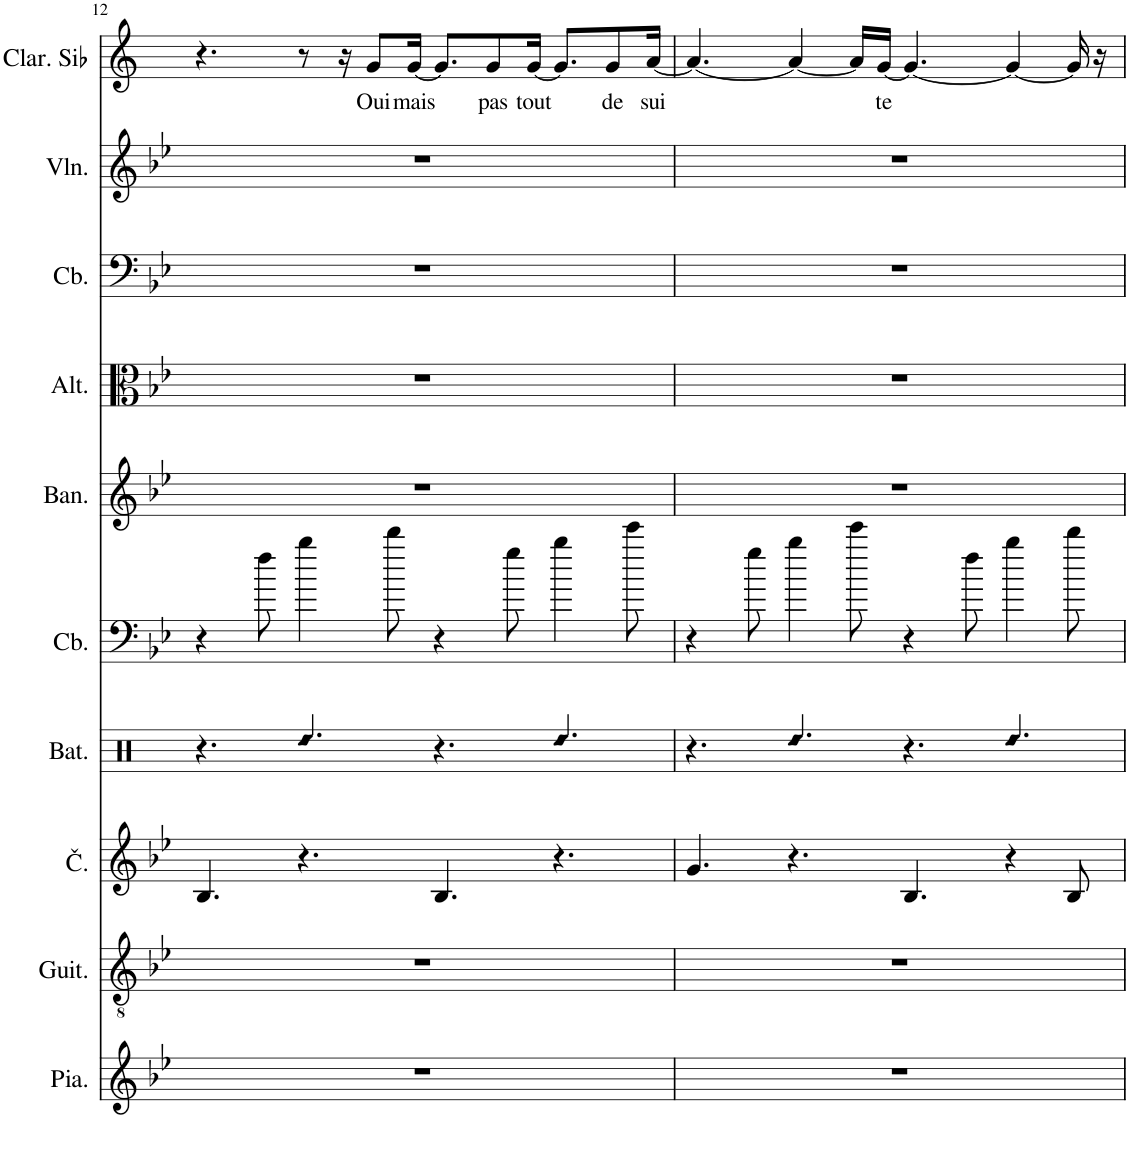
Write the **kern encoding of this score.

**kern	**kern	**kern	**kern	**kern	**kern	**kern	**kern	**kern	**kern	**text
*part10	*part9	*part8	*part7	*part6	*part5	*part4	*part3	*part2	*part1	*part1
*staff10	*staff9	*staff8	*staff7	*staff6	*staff5	*staff4	*staff3	*staff2	*staff1	*staff1
*I"Piano	*I"Guitare classique, Guitare	*I"Čelo, Basse ac�	*I"Batterie, Percu	*I"Contrebasse, Basse ac.	*I"Bandonéon, Synth�	*I"Alto, Viole	*I"Contrebasse, Basse	*I"Violon, Violon	*I"Clarinette en Sib	*
*I'Pia.	*I'Guit.	*	*I'Bat.	*I'Cb.	*I'Ban.	*I'Alt.	*I'Cb.	*I'Vln.	*I'Clar. Sib	*
!!LO:PB:g=z
*clefG2	*clefGv2	*clefG2	*clefX	*clefF4	*clefG2	*clefC3	*clefF4	*clefG2	*clefG2	*
*	*	*Trd14c24	*	*Trd7c12	*	*	*Trd7c12	*	*Trd1c2	*
*k[b-e-]	*k[b-e-]	*k[b-e-]	*k[]	*k[b-e-]	*k[b-e-]	*k[b-e-]	*k[b-e-]	*k[b-e-]	*k[]	*
*M12/8	*M12/8	*M12/8	*M12/8	*M12/8	*M12/8	*M12/8	*M12/8	*M12/8	*M12/8	*
=12	=12	=12	=12	=12	=12	=12	=12	=12	=12	=12
1.r	1.r	4.B-/	4.r	4r	1.r	1.r	1.r	1.r	4.r	.
.	.	.	.	8ff\	.	.	.	.	.	.
!	!	!	!LO:N:head=diamond	!	!	!	!	!	!	!
.	.	4.r	4.Rdd/	4bb-\	.	.	.	.	8r	.
.	.	.	.	.	.	.	.	.	16r	.
!	!	!	!	!	!	!	!	!	!	!LO:LY:b
.	.	.	.	.	.	.	.	.	8g/L	Oui
.	.	.	.	8ddd\	.	.	.	.	.	.
!	!	!	!	!	!	!	!	!	!	!LO:LY:b
.	.	.	.	.	.	.	.	.	[16g/Jk	mais
.	.	4.B-/	4.r	4r	.	.	.	.	8.g/L]	.
!	!	!	!	!	!	!	!	!	!	!LO:LY:b
.	.	.	.	.	.	.	.	.	8g/	pas
.	.	.	.	8gg\	.	.	.	.	.	.
!	!	!	!	!	!	!	!	!	!	!LO:LY:b
.	.	.	.	.	.	.	.	.	[16g/Jk	tout
!	!	!	!LO:N:head=diamond	!	!	!	!	!	!	!
.	.	4.r	4.Rdd/	4bb-\	.	.	.	.	8.g/L]	.
!	!	!	!	!	!	!	!	!	!	!LO:LY:b
.	.	.	.	.	.	.	.	.	8g/	de
.	.	.	.	8eee-\	.	.	.	.	.	.
!	!	!	!	!	!	!	!	!	!	!LO:LY:b
.	.	.	.	.	.	.	.	.	[16a/Jk	sui
=13	=13	=13	=13	=13	=13	=13	=13	=13	=13	=13
1.r	1.r	4.g/	4.r	4r	1.r	1.r	1.r	1.r	4.a/_	.
.	.	.	.	8gg\	.	.	.	.	.	.
!	!	!	!LO:N:head=diamond	!	!	!	!	!	!	!
.	.	4.r	4.Rdd/	4bb-\	.	.	.	.	4a/_	.
.	.	.	.	8eee-\	.	.	.	.	16a/LL]	.
!	!	!	!	!	!	!	!	!	!	!LO:LY:b
.	.	.	.	.	.	.	.	.	[16g/JJ	te
.	.	4.B-/	4.r	4r	.	.	.	.	4.g/_	.
.	.	.	.	8ff\	.	.	.	.	.	.
!	!	!	!LO:N:head=diamond	!	!	!	!	!	!	!
.	.	4r	4.Rdd/	4bb-\	.	.	.	.	4g/_	.
.	.	8B-/	.	8ddd\	.	.	.	.	16g/]	.
.	.	.	.	.	.	.	.	.	16r	.
=	=	=	=	=	=	=	=	=	=	=
*-	*-	*-	*-	*-	*-	*-	*-	*-	*-	*-
